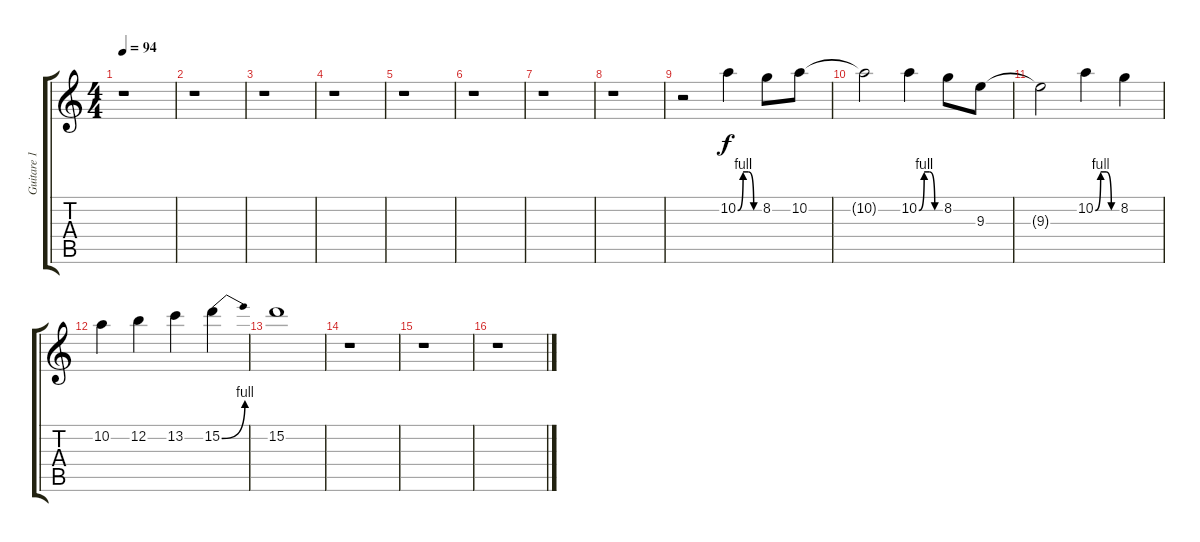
\track ("Guitare 1" "Guitare 1") {instrument overdrivenguitar}
\staff {score tabs}
\tuning (E4 B3 G3 D3 A2 E2) {hide}
\ts (4 4)
\tempo 94
\clef g2
\ks c
r.1{dy f} |
r.1 |
r.1 |
r.1 |
r.1 |
r.1 |
r.1 |
r.1 |
r.2 10.2{be (custom 0 0 15 4 30 4 45 0 60 0)}.4 8.2.8 10.2.8 |
10.2{t}.2 10.2{be (custom 0 0 15 4 30 4 45 0 60 0)}.4 8.2.8 9.3.8 |
9.3{t}.2 10.2{be (custom 0 0 15 4 30 4 45 0 60 0)}.4 8.2.4 |
10.2.4 12.2.4 13.2.4 15.2{be (bend 0 0 60 4)}.4 |
15.2.1 |
r.1 |
r.1 |
r.1
